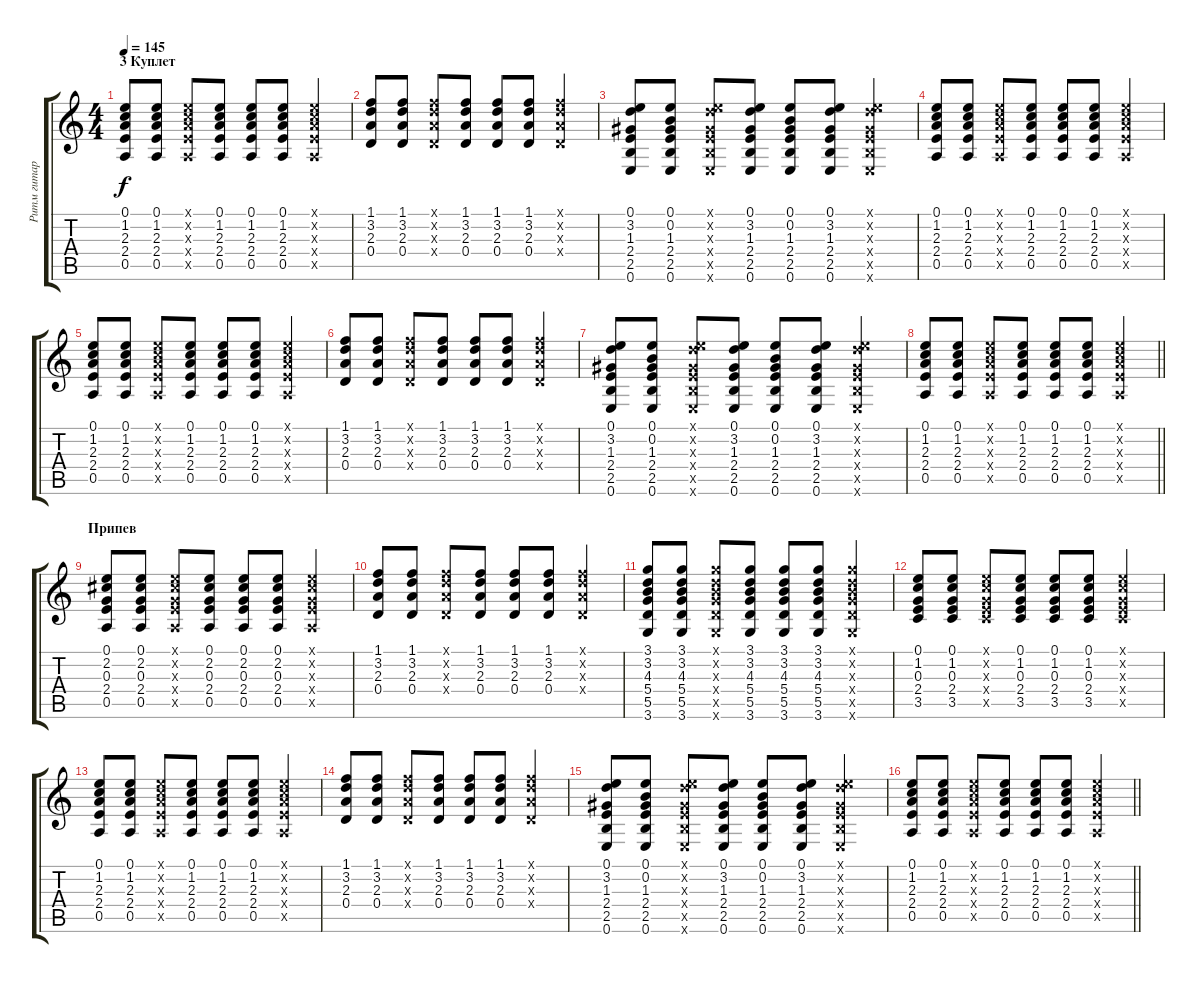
\track ("Ритм гитара" "Ритм гитар") {instrument electricguitarclean}
\staff {score tabs}
\tuning (E4 B3 G3 D3 A2 E2) {hide}
\ts (4 4)
\section ("" "3 Куплет")
\tempo 145
\clef g2
\ks c
(0.1 1.2 2.3 2.4 0.5).8{dy f} (0.1 1.2 2.3 2.4 0.5).8 (0.1{x} 1.2{x} 2.3{x} 2.4{x} 0.5{x}).8 (0.1 1.2 2.3 2.4 0.5).8 (0.1 1.2 2.3 2.4 0.5).8 (0.1 1.2 2.3 2.4 0.5).8 (0.1{x} 1.2{x} 2.3{x} 2.4{x} 0.5{x}).4 |
(1.1 3.2 2.3 0.4).8 (1.1 3.2 2.3 0.4).8 (1.1{x} 3.2{x} 2.3{x} 0.4{x}).8 (1.1 3.2 2.3 0.4).8 (1.1 3.2 2.3 0.4).8 (1.1 3.2 2.3 0.4).8 (1.1{x} 3.2{x} 2.3{x} 0.4{x}).4 |
(0.1 3.2 1.3 2.4 2.5 0.6).8 (0.1 0.2 1.3 2.4 2.5 0.6).8 (0.1{x} 3.2{x} 1.3{x} 2.4{x} 2.5{x} 0.6{x}).8 (0.1 3.2 1.3 2.4 2.5 0.6).8 (0.1 0.2 1.3 2.4 2.5 0.6).8 (0.1 3.2 1.3 2.4 2.5 0.6).8 (0.1{x} 3.2{x} 1.3{x} 2.4{x} 2.5{x} 0.6{x}).4 |
(0.1 1.2 2.3 2.4 0.5).8 (0.1 1.2 2.3 2.4 0.5).8 (0.1{x} 1.2{x} 2.3{x} 2.4{x} 0.5{x}).8 (0.1 1.2 2.3 2.4 0.5).8 (0.1 1.2 2.3 2.4 0.5).8 (0.1 1.2 2.3 2.4 0.5).8 (0.1{x} 1.2{x} 2.3{x} 2.4{x} 0.5{x}).4 |
(0.1 1.2 2.3 2.4 0.5).8 (0.1 1.2 2.3 2.4 0.5).8 (0.1{x} 1.2{x} 2.3{x} 2.4{x} 0.5{x}).8 (0.1 1.2 2.3 2.4 0.5).8 (0.1 1.2 2.3 2.4 0.5).8 (0.1 1.2 2.3 2.4 0.5).8 (0.1{x} 1.2{x} 2.3{x} 2.4{x} 0.5{x}).4 |
(1.1 3.2 2.3 0.4).8 (1.1 3.2 2.3 0.4).8 (1.1{x} 3.2{x} 2.3{x} 0.4{x}).8 (1.1 3.2 2.3 0.4).8 (1.1 3.2 2.3 0.4).8 (1.1 3.2 2.3 0.4).8 (1.1{x} 3.2{x} 2.3{x} 0.4{x}).4 |
(0.1 3.2 1.3 2.4 2.5 0.6).8 (0.1 0.2 1.3 2.4 2.5 0.6).8 (0.1{x} 3.2{x} 1.3{x} 2.4{x} 2.5{x} 0.6{x}).8 (0.1 3.2 1.3 2.4 2.5 0.6).8 (0.1 0.2 1.3 2.4 2.5 0.6).8 (0.1 3.2 1.3 2.4 2.5 0.6).8 (0.1{x} 3.2{x} 1.3{x} 2.4{x} 2.5{x} 0.6{x}).4 |
\barLineRight lightlight
(0.1 1.2 2.3 2.4 0.5).8 (0.1 1.2 2.3 2.4 0.5).8 (0.1{x} 1.2{x} 2.3{x} 2.4{x} 0.5{x}).8 (0.1 1.2 2.3 2.4 0.5).8 (0.1 1.2 2.3 2.4 0.5).8 (0.1 1.2 2.3 2.4 0.5).8 (0.1{x} 1.2{x} 2.3{x} 2.4{x} 0.5{x}).4 |
\section ("" "Припев")
(0.1 2.2 0.3 2.4 0.5).8 (0.1 2.2 0.3 2.4 0.5).8 (0.1{x} 2.2{x} 0.3{x} 2.4{x} 0.5{x}).8 (0.1 2.2 0.3 2.4 0.5).8 (0.1 2.2 0.3 2.4 0.5).8 (0.1 2.2 0.3 2.4 0.5).8 (0.1{x} 2.2{x} 0.3{x} 2.4{x} 0.5{x}).4 |
(1.1 3.2 2.3 0.4).8 (1.1 3.2 2.3 0.4).8 (1.1{x} 3.2{x} 2.3{x} 0.4{x}).8 (1.1 3.2 2.3 0.4).8 (1.1 3.2 2.3 0.4).8 (1.1 3.2 2.3 0.4).8 (1.1{x} 3.2{x} 2.3{x} 0.4{x}).4 |
(3.1 3.2 4.3 5.4 5.5 3.6).8 (3.1 3.2 4.3 5.4 5.5 3.6).8 (3.1{x} 3.2{x} 4.3{x} 5.4{x} 5.5{x} 3.6{x}).8 (3.1 3.2 4.3 5.4 5.5 3.6).8 (3.1 3.2 4.3 5.4 5.5 3.6).8 (3.1 3.2 4.3 5.4 5.5 3.6).8 (3.1{x} 3.2{x} 4.3{x} 5.4{x} 5.5{x} 3.6{x}).4 |
(0.1 1.2 0.3 2.4 3.5).8 (0.1 1.2 0.3 2.4 3.5).8 (0.1{x} 1.2{x} 0.3{x} 2.4{x} 3.5{x}).8 (0.1 1.2 0.3 2.4 3.5).8 (0.1 1.2 0.3 2.4 3.5).8 (0.1 1.2 0.3 2.4 3.5).8 (0.1{x} 1.2{x} 0.3{x} 2.4{x} 3.5{x}).4 |
(0.1 1.2 2.3 2.4 0.5).8 (0.1 1.2 2.3 2.4 0.5).8 (0.1{x} 1.2{x} 2.3{x} 2.4{x} 0.5{x}).8 (0.1 1.2 2.3 2.4 0.5).8 (0.1 1.2 2.3 2.4 0.5).8 (0.1 1.2 2.3 2.4 0.5).8 (0.1{x} 1.2{x} 2.3{x} 2.4{x} 0.5{x}).4 |
(1.1 3.2 2.3 0.4).8 (1.1 3.2 2.3 0.4).8 (1.1{x} 3.2{x} 2.3{x} 0.4{x}).8 (1.1 3.2 2.3 0.4).8 (1.1 3.2 2.3 0.4).8 (1.1 3.2 2.3 0.4).8 (1.1{x} 3.2{x} 2.3{x} 0.4{x}).4 |
(0.1 3.2 1.3 2.4 2.5 0.6).8 (0.1 0.2 1.3 2.4 2.5 0.6).8 (0.1{x} 3.2{x} 1.3{x} 2.4{x} 2.5{x} 0.6{x}).8 (0.1 3.2 1.3 2.4 2.5 0.6).8 (0.1 0.2 1.3 2.4 2.5 0.6).8 (0.1 3.2 1.3 2.4 2.5 0.6).8 (0.1{x} 3.2{x} 1.3{x} 2.4{x} 2.5{x} 0.6{x}).4 |
\barLineRight lightlight
(0.1 1.2 2.3 2.4 0.5).8 (0.1 1.2 2.3 2.4 0.5).8 (0.1{x} 1.2{x} 2.3{x} 2.4{x} 0.5{x}).8 (0.1 1.2 2.3 2.4 0.5).8 (0.1 1.2 2.3 2.4 0.5).8 (0.1 1.2 2.3 2.4 0.5).8 (0.1{x} 1.2{x} 2.3{x} 2.4{x} 0.5{x}).4
